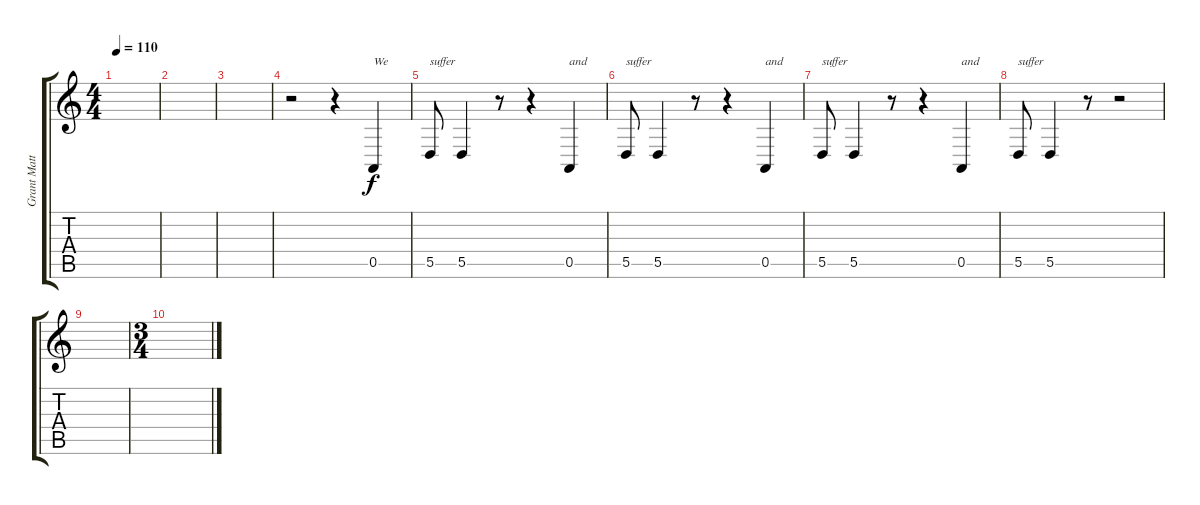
\track ("Grant Matthews (Vocals)" "Grant Matt") {instrument lead8bassandlead}
\staff {score tabs}
\tuning (E4 B3 G3 D3 A2 E2) {hide}
\ts (4 4)
\tempo 110
\clef g2
\ks c
|
|
|
r.2 r.4 0.5.4{txt "We"} |
5.5.8{txt "suffer"} 5.5.4 r.8 r.4 0.5.4{txt "and"} |
5.5.8{txt "suffer"} 5.5.4 r.8 r.4 0.5.4{txt "and"} |
5.5.8{txt "suffer"} 5.5.4 r.8 r.4 0.5.4{txt "and"} |
5.5.8{txt "suffer"} 5.5.4 r.8 r.2 |
|
\ts (3 4)
